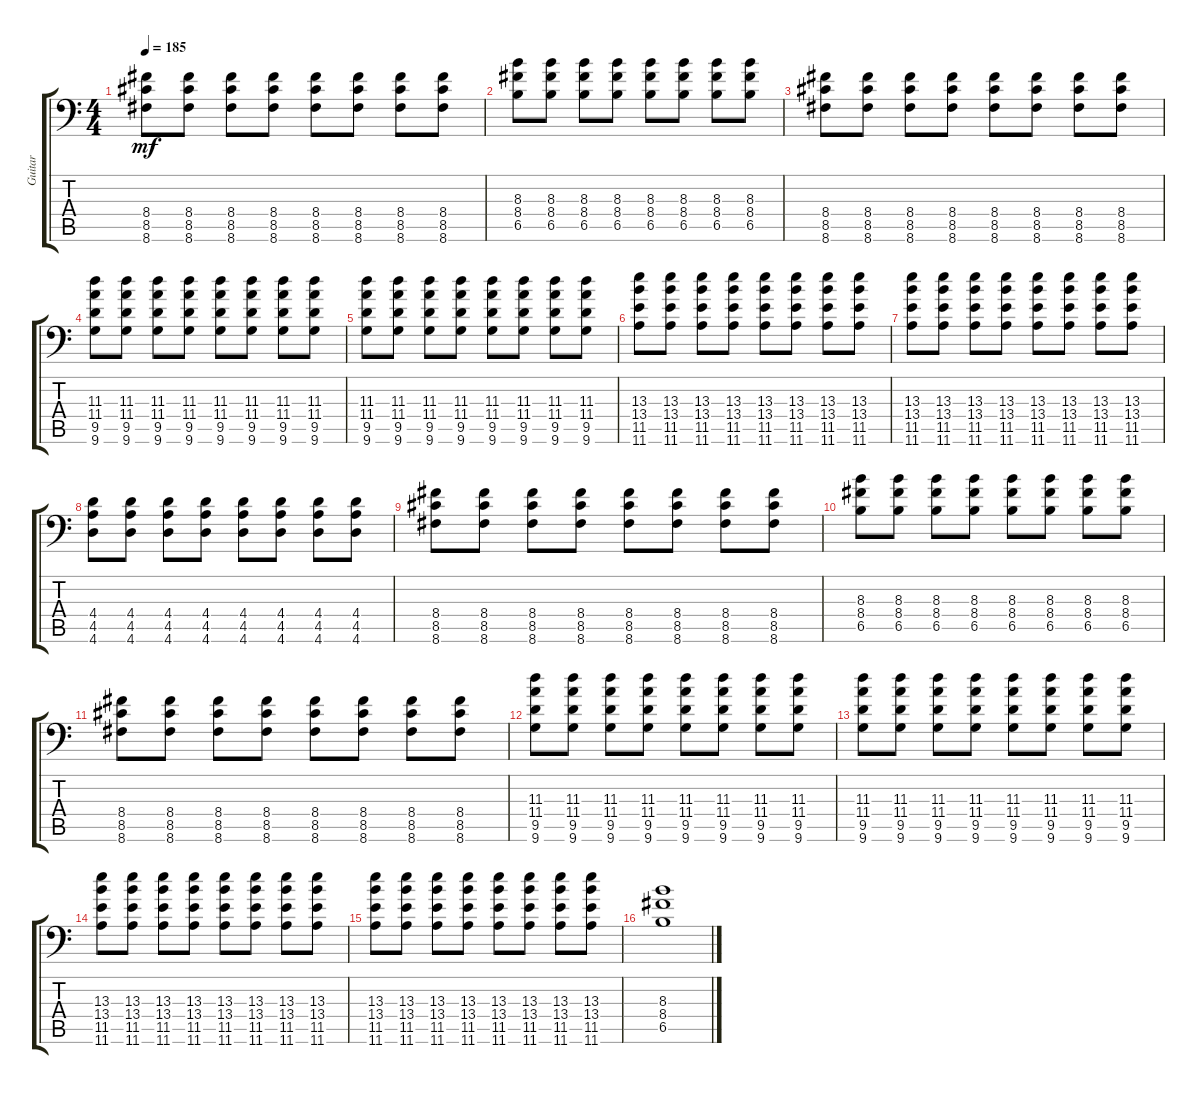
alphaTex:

\track ("Guitar" "Guitar") {instrument distortionguitar}
\staff {score tabs}
\tuning (C4 G3 Eb3 Bb2 F2 Bb1) {hide}
\ts (4 4)
\tempo 185
\clef f4
\ks c
(8.4 8.5 8.6).8{dy mf} (8.4 8.5 8.6).8 (8.4 8.5 8.6).8 (8.4 8.5 8.6).8 (8.4 8.5 8.6).8 (8.4 8.5 8.6).8 (8.4 8.5 8.6).8 (8.4 8.5 8.6).8 |
(8.3 8.4 6.5).8 (8.3 8.4 6.5).8 (8.3 8.4 6.5).8 (8.3 8.4 6.5).8 (8.3 8.4 6.5).8 (8.3 8.4 6.5).8 (8.3 8.4 6.5).8 (8.3 8.4 6.5).8 |
(8.4 8.5 8.6).8 (8.4 8.5 8.6).8 (8.4 8.5 8.6).8 (8.4 8.5 8.6).8 (8.4 8.5 8.6).8 (8.4 8.5 8.6).8 (8.4 8.5 8.6).8 (8.4 8.5 8.6).8 |
(11.3 11.4 9.5 9.6).8 (11.3 11.4 9.5 9.6).8 (11.3 11.4 9.5 9.6).8 (11.3 11.4 9.5 9.6).8 (11.3 11.4 9.5 9.6).8 (11.3 11.4 9.5 9.6).8 (11.3 11.4 9.5 9.6).8 (11.3 11.4 9.5 9.6).8 |
(11.3 11.4 9.5 9.6).8 (11.3 11.4 9.5 9.6).8 (11.3 11.4 9.5 9.6).8 (11.3 11.4 9.5 9.6).8 (11.3 11.4 9.5 9.6).8 (11.3 11.4 9.5 9.6).8 (11.3 11.4 9.5 9.6).8 (11.3 11.4 9.5 9.6).8 |
(13.3 13.4 11.5 11.6).8 (13.3 13.4 11.5 11.6).8 (13.3 13.4 11.5 11.6).8 (13.3 13.4 11.5 11.6).8 (13.3 13.4 11.5 11.6).8 (13.3 13.4 11.5 11.6).8 (13.3 13.4 11.5 11.6).8 (13.3 13.4 11.5 11.6).8 |
(13.3 13.4 11.5 11.6).8 (13.3 13.4 11.5 11.6).8 (13.3 13.4 11.5 11.6).8 (13.3 13.4 11.5 11.6).8 (13.3 13.4 11.5 11.6).8 (13.3 13.4 11.5 11.6).8 (13.3 13.4 11.5 11.6).8 (13.3 13.4 11.5 11.6).8 |
(4.4 4.5 4.6).8 (4.4 4.5 4.6).8 (4.4 4.5 4.6).8 (4.4 4.5 4.6).8 (4.4 4.5 4.6).8 (4.4 4.5 4.6).8 (4.4 4.5 4.6).8 (4.4 4.5 4.6).8 |
(8.4 8.5 8.6).8 (8.4 8.5 8.6).8 (8.4 8.5 8.6).8 (8.4 8.5 8.6).8 (8.4 8.5 8.6).8 (8.4 8.5 8.6).8 (8.4 8.5 8.6).8 (8.4 8.5 8.6).8 |
(8.3 8.4 6.5).8 (8.3 8.4 6.5).8 (8.3 8.4 6.5).8 (8.3 8.4 6.5).8 (8.3 8.4 6.5).8 (8.3 8.4 6.5).8 (8.3 8.4 6.5).8 (8.3 8.4 6.5).8 |
(8.4 8.5 8.6).8 (8.4 8.5 8.6).8 (8.4 8.5 8.6).8 (8.4 8.5 8.6).8 (8.4 8.5 8.6).8 (8.4 8.5 8.6).8 (8.4 8.5 8.6).8 (8.4 8.5 8.6).8 |
(11.3 11.4 9.5 9.6).8 (11.3 11.4 9.5 9.6).8 (11.3 11.4 9.5 9.6).8 (11.3 11.4 9.5 9.6).8 (11.3 11.4 9.5 9.6).8 (11.3 11.4 9.5 9.6).8 (11.3 11.4 9.5 9.6).8 (11.3 11.4 9.5 9.6).8 |
(11.3 11.4 9.5 9.6).8 (11.3 11.4 9.5 9.6).8 (11.3 11.4 9.5 9.6).8 (11.3 11.4 9.5 9.6).8 (11.3 11.4 9.5 9.6).8 (11.3 11.4 9.5 9.6).8 (11.3 11.4 9.5 9.6).8 (11.3 11.4 9.5 9.6).8 |
(13.3 13.4 11.5 11.6).8 (13.3 13.4 11.5 11.6).8 (13.3 13.4 11.5 11.6).8 (13.3 13.4 11.5 11.6).8 (13.3 13.4 11.5 11.6).8 (13.3 13.4 11.5 11.6).8 (13.3 13.4 11.5 11.6).8 (13.3 13.4 11.5 11.6).8 |
(13.3 13.4 11.5 11.6).8 (13.3 13.4 11.5 11.6).8 (13.3 13.4 11.5 11.6).8 (13.3 13.4 11.5 11.6).8 (13.3 13.4 11.5 11.6).8 (13.3 13.4 11.5 11.6).8 (13.3 13.4 11.5 11.6).8 (13.3 13.4 11.5 11.6).8 |
(8.3 8.4 6.5).1
